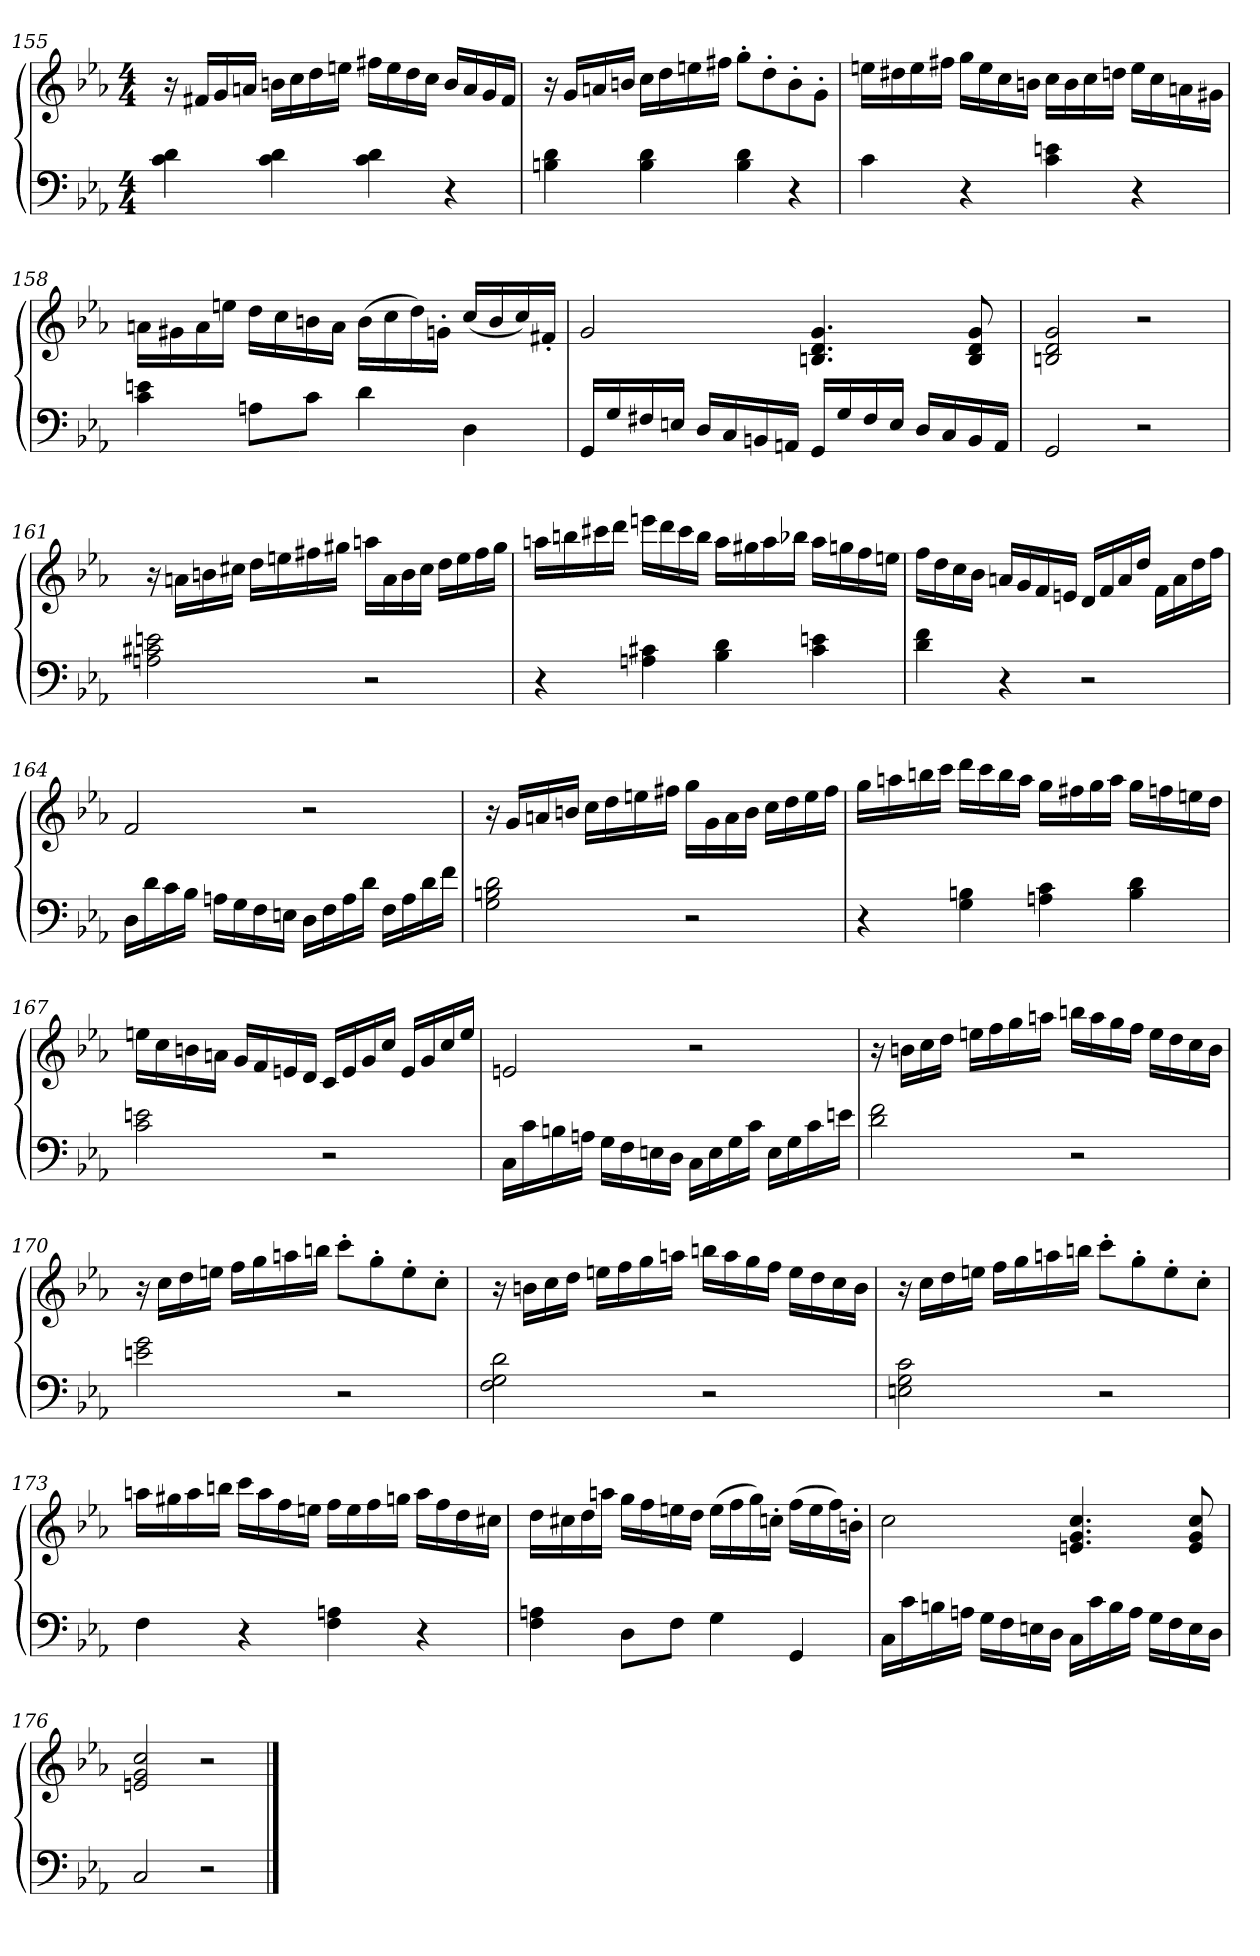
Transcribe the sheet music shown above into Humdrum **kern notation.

**kern	**kern
*part1	*part1
*staff2	*staff1
*clefF4	*clefG2
*k[b-e-a-]	*k[b-e-a-]
*c:	*c:
*M4/4	*M4/4
=155	=155
4c 4d	16r
.	16f#XLL
.	16g
.	16anJJ
4c 4d	16bnLL
.	16cc
.	16dd
.	16eenJJ
4c 4d	16ff#XLL
.	16ee
.	16dd
.	16ccJJ
4r	16bLL
.	16a
.	16g
.	16f#JJ
=156	=156
4Bn 4d	16r
.	16gLL
.	16an
.	16bnJJ
4B 4d	16ccLL
.	16dd
.	16een
.	16ff#XJJ
4B 4d	8gg'L
.	8dd'
4r	8b'
.	8g'J
=157	=157
4c	16eenLL
.	16dd#X
.	16ee
.	16ff#XJJ
4r	16ggLL
.	16ee
.	16cc
.	16bnJJ
4c 4en	16ccLL
.	16b
.	16cc
.	16ddnJJ
4r	16eeLL
.	16cc
.	16an
.	16g#XJJ
=158	=158
4c 4en	16anLL
.	16g#X
.	16a
.	16eenJJ
8AnL	16ddLL
.	16cc
8cJ	16bn
.	16aJJ
4d	(16bLL
.	16cc
.	16dd)
.	16gn'JJ
4D	(16ccLL
.	16b
.	16cc)
.	16f#X'JJ
=159	=159
16GGLL	2g
16G	.
16F#X	.
16EnJJ	.
16DLL	.
16C	.
16BBn	.
16AAnJJ	.
16GGLL	4.Bn 4.d 4.g
16G	.
16F#	.
16EJJ	.
16DLL	.
16C	.
16BB	8B 8d 8g
16AAJJ	.
=160	=160
2GG	2Bn 2d 2g
2r	2r
=161	=161
2An 2c#X 2en	16r
.	16anLL
.	16bn
.	16cc#XJJ
.	16ddLL
.	16een
.	16ff#X
.	16gg#XJJ
2r	16aanLL
.	16a
.	16b
.	16cc#JJ
.	16ddLL
.	16ee
.	16ff#
.	16gg#JJ
=162	=162
4r	16aanLL
.	16bbn
.	16ccc#X
.	16dddJJ
4An 4c#X	16eeenLL
.	16ddd
.	16ccc#
.	16bbJJ
4B- 4d	16aaLL
.	16gg#X
.	16aa
.	16bb-XJJ
4c# 4en	16aaLL
.	16ggn
.	16ff
.	16eenJJ
=163	=163
4d 4f	16ffLL
.	16dd
.	16cc
.	16b-JJ
4r	16anLL
.	16g
.	16f
.	16enJJ
2r	16dLL
.	16f
.	16a
.	16ddJJ
.	16fLL
.	16a
.	16dd
.	16ffJJ
=164	=164
16DLL	2f
16d	.
16c	.
16B-JJ	.
16AnLL	.
16G	.
16F	.
16EnJJ	.
16DLL	2r
16F	.
16A	.
16dJJ	.
16FLL	.
16A	.
16d	.
16fJJ	.
=165	=165
2G 2Bn 2d	16r
.	16gLL
.	16an
.	16bnJJ
.	16ccLL
.	16dd
.	16een
.	16ff#XJJ
2r	16ggLL
.	16g
.	16a
.	16bJJ
.	16ccLL
.	16dd
.	16ee
.	16ff#JJ
=166	=166
4r	16ggLL
.	16aan
.	16bbn
.	16cccJJ
4G 4Bn	16dddLL
.	16ccc
.	16bb
.	16aaJJ
4An 4c	16ggLL
.	16ff#X
.	16gg
.	16aaJJ
4B 4d	16ggLL
.	16ffn
.	16een
.	16ddJJ
=167	=167
2c 2en	16eenLL
.	16cc
.	16bn
.	16anJJ
.	16gLL
.	16f
.	16en
.	16dJJ
2r	16cLL
.	16e
.	16g
.	16ccJJ
.	16eLL
.	16g
.	16cc
.	16eeJJ
=168	=168
16CLL	2en
16c	.
16Bn	.
16AnJJ	.
16GLL	.
16F	.
16En	.
16DJJ	.
16CLL	2r
16E	.
16G	.
16cJJ	.
16ELL	.
16G	.
16c	.
16enJJ	.
=169	=169
2d 2f	16r
.	16bnLL
.	16cc
.	16ddJJ
.	16eenLL
.	16ff
.	16gg
.	16aanJJ
2r	16bbnLL
.	16aa
.	16gg
.	16ffJJ
.	16eeLL
.	16dd
.	16cc
.	16bJJ
=170	=170
2en 2g	16r
.	16ccLL
.	16dd
.	16eenJJ
.	16ffLL
.	16gg
.	16aan
.	16bbnJJ
2r	8ccc'L
.	8gg'
.	8ee'
.	8cc'J
=171	=171
2F 2G 2d	16r
.	16bnLL
.	16cc
.	16ddJJ
.	16eenLL
.	16ff
.	16gg
.	16aanJJ
2r	16bbnLL
.	16aa
.	16gg
.	16ffJJ
.	16eeLL
.	16dd
.	16cc
.	16bJJ
=172	=172
2En 2G 2c	16r
.	16ccLL
.	16dd
.	16eenJJ
.	16ffLL
.	16gg
.	16aan
.	16bbnJJ
2r	8ccc'L
.	8gg'
.	8ee'
.	8cc'J
=173	=173
4F	16aanLL
.	16gg#X
.	16aa
.	16bbnJJ
4r	16cccLL
.	16aa
.	16ff
.	16eenJJ
4F 4An	16ffLL
.	16ee
.	16ff
.	16ggnJJ
4r	16aaLL
.	16ff
.	16dd
.	16cc#XJJ
=174	=174
4F 4An	16ddLL
.	16cc#X
.	16dd
.	16aanJJ
8DL	16ggLL
.	16ff
8FJ	16een
.	16ddJJ
4G	(16eeLL
.	16ff
.	16gg)
.	16ccn'JJ
4GG	(16ffLL
.	16ee
.	16ff)
.	16bn'JJ
=175	=175
16CLL	2cc
16c	.
16Bn	.
16AnJJ	.
16GLL	.
16F	.
16En	.
16DJJ	.
16CLL	4.en 4.g 4.cc
16c	.
16B	.
16AJJ	.
16GLL	.
16F	.
16E	8e 8g 8cc
16DJJ	.
=176	=176
2C	2en 2g 2cc
2r	2r
==	==
*-	*-
